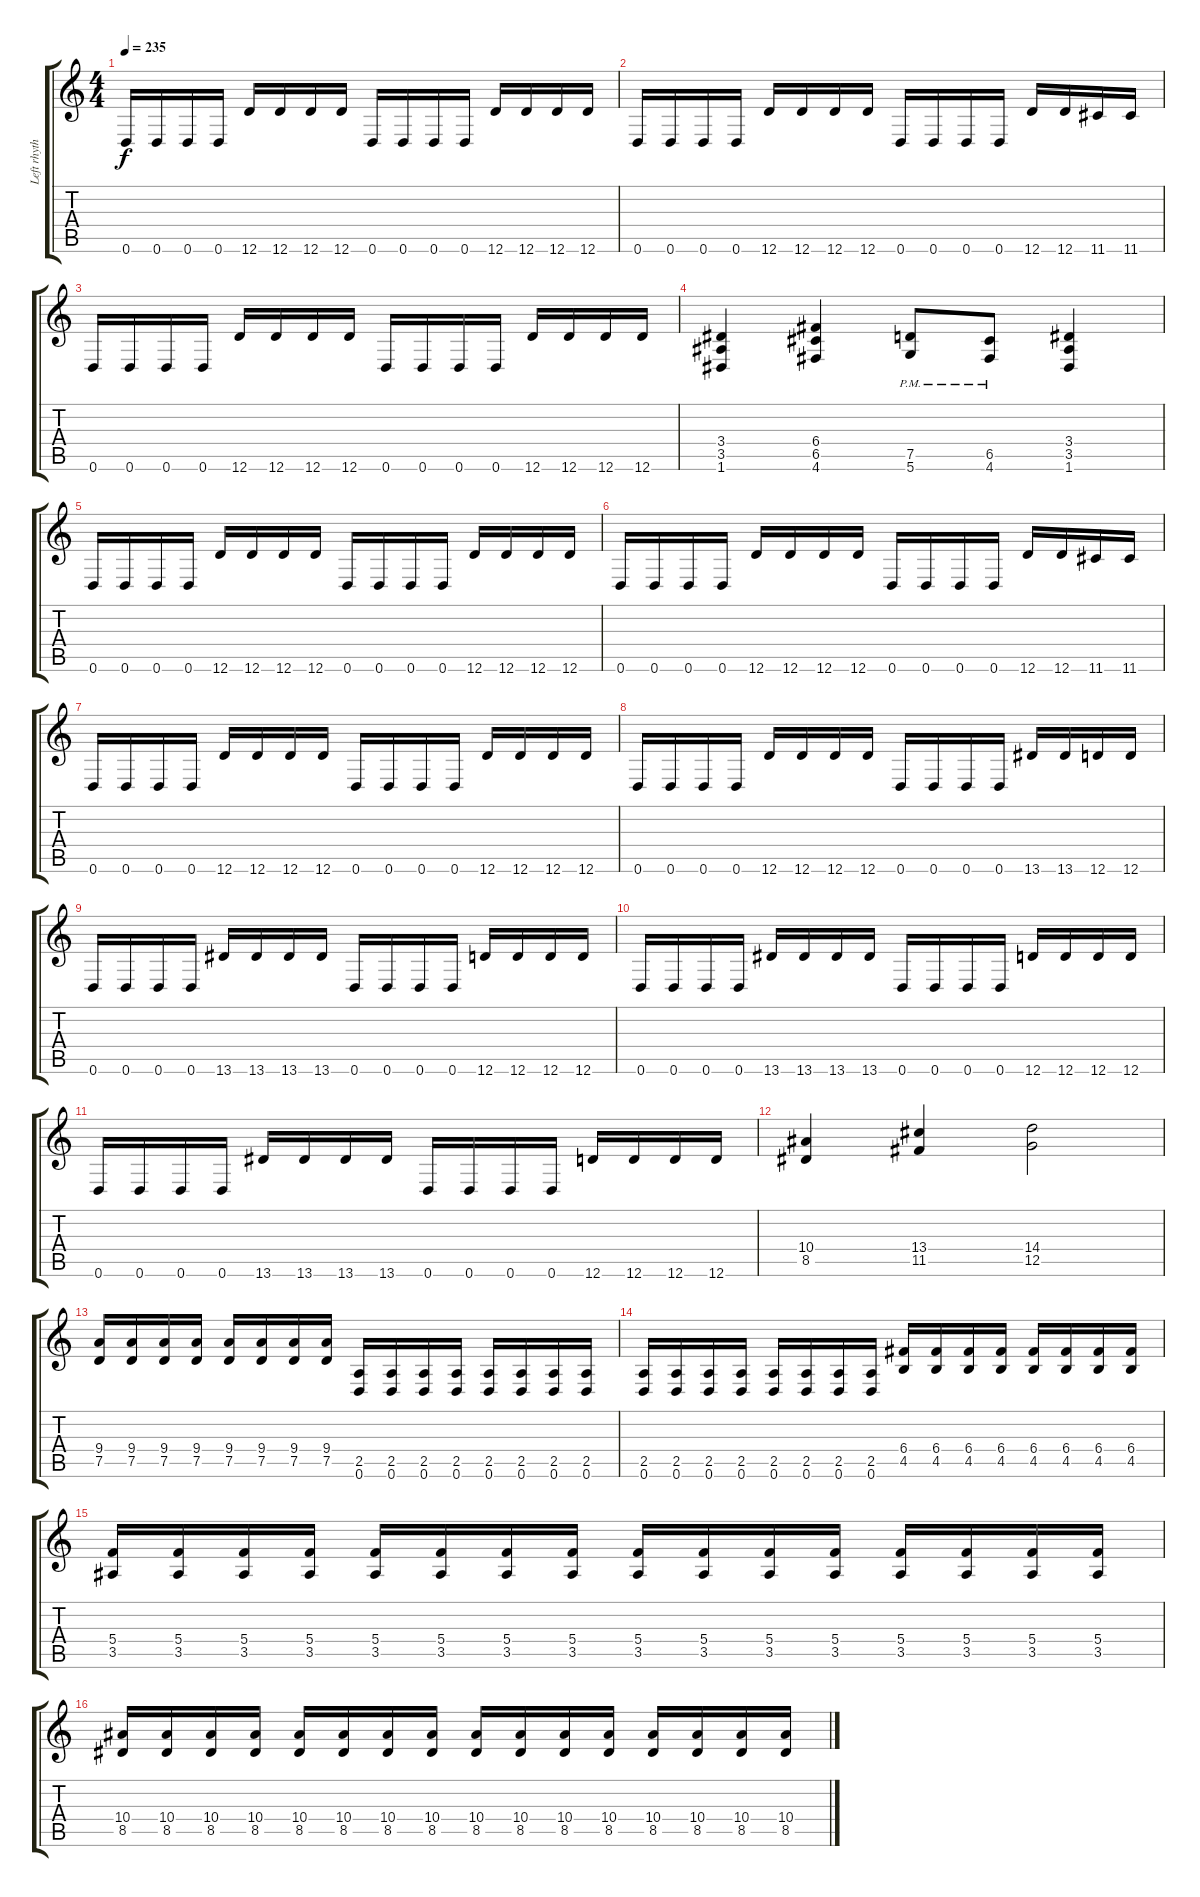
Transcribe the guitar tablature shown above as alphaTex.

\track ("Left rhythm" "Left rhyth") {instrument distortionguitar}
\staff {score tabs}
\tuning (D4 A3 F3 C3 G2 D2) {hide}
\ts (4 4)
\tempo 235
\clef g2
\ks c
0.6.16{dy f} 0.6.16 0.6.16 0.6.16 12.6.16 12.6.16 12.6.16 12.6.16 0.6.16 0.6.16 0.6.16 0.6.16 12.6.16 12.6.16 12.6.16 12.6.16 |
0.6.16 0.6.16 0.6.16 0.6.16 12.6.16 12.6.16 12.6.16 12.6.16 0.6.16 0.6.16 0.6.16 0.6.16 12.6.16 12.6.16 11.6.16 11.6.16 |
0.6.16 0.6.16 0.6.16 0.6.16 12.6.16 12.6.16 12.6.16 12.6.16 0.6.16 0.6.16 0.6.16 0.6.16 12.6.16 12.6.16 12.6.16 12.6.16 |
(3.4 3.5 1.6).4 (6.4 6.5 4.6).4 (7.5{pm} 5.6{pm}).8 (6.5{pm} 4.6{pm}).8 (3.4 3.5 1.6).4 |
0.6.16 0.6.16 0.6.16 0.6.16 12.6.16 12.6.16 12.6.16 12.6.16 0.6.16 0.6.16 0.6.16 0.6.16 12.6.16 12.6.16 12.6.16 12.6.16 |
0.6.16 0.6.16 0.6.16 0.6.16 12.6.16 12.6.16 12.6.16 12.6.16 0.6.16 0.6.16 0.6.16 0.6.16 12.6.16 12.6.16 11.6.16 11.6.16 |
0.6.16 0.6.16 0.6.16 0.6.16 12.6.16 12.6.16 12.6.16 12.6.16 0.6.16 0.6.16 0.6.16 0.6.16 12.6.16 12.6.16 12.6.16 12.6.16 |
0.6.16 0.6.16 0.6.16 0.6.16 12.6.16 12.6.16 12.6.16 12.6.16 0.6.16 0.6.16 0.6.16 0.6.16 13.6.16 13.6.16 12.6.16 12.6.16 |
0.6.16 0.6.16 0.6.16 0.6.16 13.6.16 13.6.16 13.6.16 13.6.16 0.6.16 0.6.16 0.6.16 0.6.16 12.6.16 12.6.16 12.6.16 12.6.16 |
0.6.16 0.6.16 0.6.16 0.6.16 13.6.16 13.6.16 13.6.16 13.6.16 0.6.16 0.6.16 0.6.16 0.6.16 12.6.16 12.6.16 12.6.16 12.6.16 |
0.6.16 0.6.16 0.6.16 0.6.16 13.6.16 13.6.16 13.6.16 13.6.16 0.6.16 0.6.16 0.6.16 0.6.16 12.6.16 12.6.16 12.6.16 12.6.16 |
(10.4 8.5).4 (13.4 11.5).4 (14.4 12.5).2 |
(9.4 7.5).16 (9.4 7.5).16 (9.4 7.5).16 (9.4 7.5).16 (9.4 7.5).16 (9.4 7.5).16 (9.4 7.5).16 (9.4 7.5).16 (2.5 0.6).16 (2.5 0.6).16 (2.5 0.6).16 (2.5 0.6).16 (2.5 0.6).16 (2.5 0.6).16 (2.5 0.6).16 (2.5 0.6).16 |
(2.5 0.6).16 (2.5 0.6).16 (2.5 0.6).16 (2.5 0.6).16 (2.5 0.6).16 (2.5 0.6).16 (2.5 0.6).16 (2.5 0.6).16 (6.4 4.5).16 (6.4 4.5).16 (6.4 4.5).16 (6.4 4.5).16 (6.4 4.5).16 (6.4 4.5).16 (6.4 4.5).16 (6.4 4.5).16 |
(5.4 3.5).16 (5.4 3.5).16 (5.4 3.5).16 (5.4 3.5).16 (5.4 3.5).16 (5.4 3.5).16 (5.4 3.5).16 (5.4 3.5).16 (5.4 3.5).16 (5.4 3.5).16 (5.4 3.5).16 (5.4 3.5).16 (5.4 3.5).16 (5.4 3.5).16 (5.4 3.5).16 (5.4 3.5).16 |
(10.4 8.5).16 (10.4 8.5).16 (10.4 8.5).16 (10.4 8.5).16 (10.4 8.5).16 (10.4 8.5).16 (10.4 8.5).16 (10.4 8.5).16 (10.4 8.5).16 (10.4 8.5).16 (10.4 8.5).16 (10.4 8.5).16 (10.4 8.5).16 (10.4 8.5).16 (10.4 8.5).16 (10.4 8.5).16
